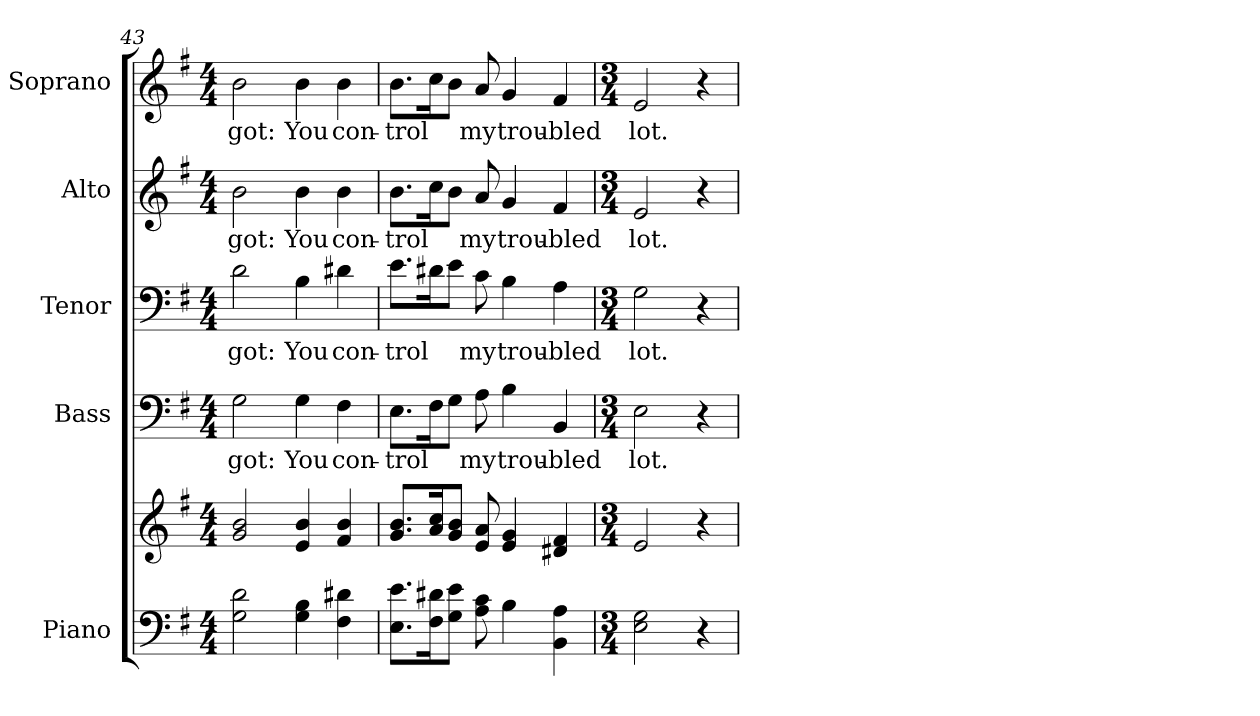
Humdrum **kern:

**kern	**kern	**kern	**text	**kern	**text	**kern	**text	**kern	**text
*part5	*part5	*part4	*part4	*part3	*part3	*part2	*part2	*part1	*part1
*staff6	*staff5	*staff4	*staff4	*staff3	*staff3	*staff2	*staff2	*staff1	*staff1
*I"Piano	*	*I"Bass	*	*I"Tenor	*	*I"Alto	*	*I"Soprano	*
*I'Pno.	*	*I'B.	*	*I'T.	*	*I'A.	*	*I'S.	*
!!LO:PB:g=z
*clefF4	*clefG2	*clefF4	*	*clefF4	*	*clefG2	*	*clefG2	*
*k[f#]	*k[f#]	*k[f#]	*	*k[f#]	*	*k[f#]	*	*k[f#]	*
*G:	*G:	*G:	*	*G:	*	*G:	*	*G:	*
*M4/4	*M4/4	*M4/4	*	*M4/4	*	*M4/4	*	*M4/4	*
=43	=43	=43	=43	=43	=43	=43	=43	=43	=43
!	!	!	!LO:LY:b:color=#000000	!	!	!	!	!	!
!	!	!	!	!	!LO:LY:b:color=#000000	!	!	!	!
!	!	!	!	!	!	!	!LO:LY:b:color=#000000	!	!
!	!	!	!	!	!	!	!	!	!LO:LY:b:color=#000000
2Gi\ 2di	2gi/ 2bi	2Gi\	-got:	2di\	-got:	2bi\	-got:	2bi\	-got:
!	!	!	!LO:LY:b:color=#000000	!	!	!	!	!	!
!	!	!	!	!	!LO:LY:b:color=#000000	!	!	!	!
!	!	!	!	!	!	!	!LO:LY:b:color=#000000	!	!
!	!	!	!	!	!	!	!	!	!LO:LY:b:color=#000000
4Gi\ 4Bi	4ei/ 4bi	4Gi\	You	4Bi\	You	4bi\	You	4bi\	You
!	!	!	!LO:LY:b:color=#000000	!	!	!	!	!	!
!	!	!	!	!	!LO:LY:b:color=#000000	!	!	!	!
!	!	!	!	!	!	!	!LO:LY:b:color=#000000	!	!
!	!	!	!	!	!	!	!	!	!LO:LY:b:color=#000000
4F#i\ 4d#Xi	4f#i/ 4bi	4F#i\	con-	4d#Xi\	con-	4bi\	con-	4bi\	con-
=44	=44	=44	=44	=44	=44	=44	=44	=44	=44
!	!	!	!LO:LY:b:color=#000000	!	!	!	!	!	!
!	!	!	!	!	!LO:LY:b:color=#000000	!	!	!	!
!	!	!	!	!	!	!	!LO:LY:b:color=#000000	!	!
!	!	!	!	!	!	!	!	!	!LO:LY:b:color=#000000
8.Ei\ 8.eiL	8.gi/ 8.biL	8.Ei\L	-trol	8.ei\L	-trol	8.bi\L	-trol	8.bi\L	-trol
16F#i\ 16d#XiK	16ai/ 16cciK	16F#i\K	.	16d#Xi\K	.	16cci\K	.	16cci\K	.
8Gi\ 8eiJ	8gi/ 8biJ	8Gi\J	.	8ei\J	.	8bi\J	.	8bi\J	.
!	!	!	!LO:LY:b:color=#000000	!	!	!	!	!	!
!	!	!	!	!	!LO:LY:b:color=#000000	!	!	!	!
!	!	!	!	!	!	!	!LO:LY:b:color=#000000	!	!
!	!	!	!	!	!	!	!	!	!LO:LY:b:color=#000000
8Ai\ 8ci	8ei/ 8ai	8Ai\	my	8ci\	my	8ai/	my	8ai/	my
!	!	!	!LO:LY:b:color=#000000	!	!	!	!	!	!
!	!	!	!	!	!LO:LY:b:color=#000000	!	!	!	!
!	!	!	!	!	!	!	!LO:LY:b:color=#000000	!	!
!	!	!	!	!	!	!	!	!	!LO:LY:b:color=#000000
4Bi\	4ei/ 4gi	4Bi\	trou-	4Bi\	trou-	4gi/	trou-	4gi/	trou-
!	!	!	!LO:LY:b:color=#000000	!	!	!	!	!	!
!	!	!	!	!	!LO:LY:b:color=#000000	!	!	!	!
!	!	!	!	!	!	!	!LO:LY:b:color=#000000	!	!
!	!	!	!	!	!	!	!	!	!LO:LY:b:color=#000000
4BBi\ 4Ai	4d#Xi/ 4f#i	4BBi/	-bled	4Ai\	-bled	4f#i/	-bled	4f#i/	-bled
=45	=45	=45	=45	=45	=45	=45	=45	=45	=45
*M3/4	*M3/4	*M3/4	*	*M3/4	*	*M3/4	*	*M3/4	*
!	!	!	!LO:LY:b:color=#000000	!	!	!	!	!	!
!	!	!	!	!	!LO:LY:b:color=#000000	!	!	!	!
!	!	!	!	!	!	!	!LO:LY:b:color=#000000	!	!
!	!	!	!	!	!	!	!	!	!LO:LY:b:color=#000000
2Ei\ 2Gi	2ei/	2Ei\	lot.	2Gi\	lot.	2ei/	lot.	2ei/	lot.
4r	4r	4r	.	4r	.	4r	.	4r	.
=	=	=	=	=	=	=	=	=	=
*-	*-	*-	*-	*-	*-	*-	*-	*-	*-
